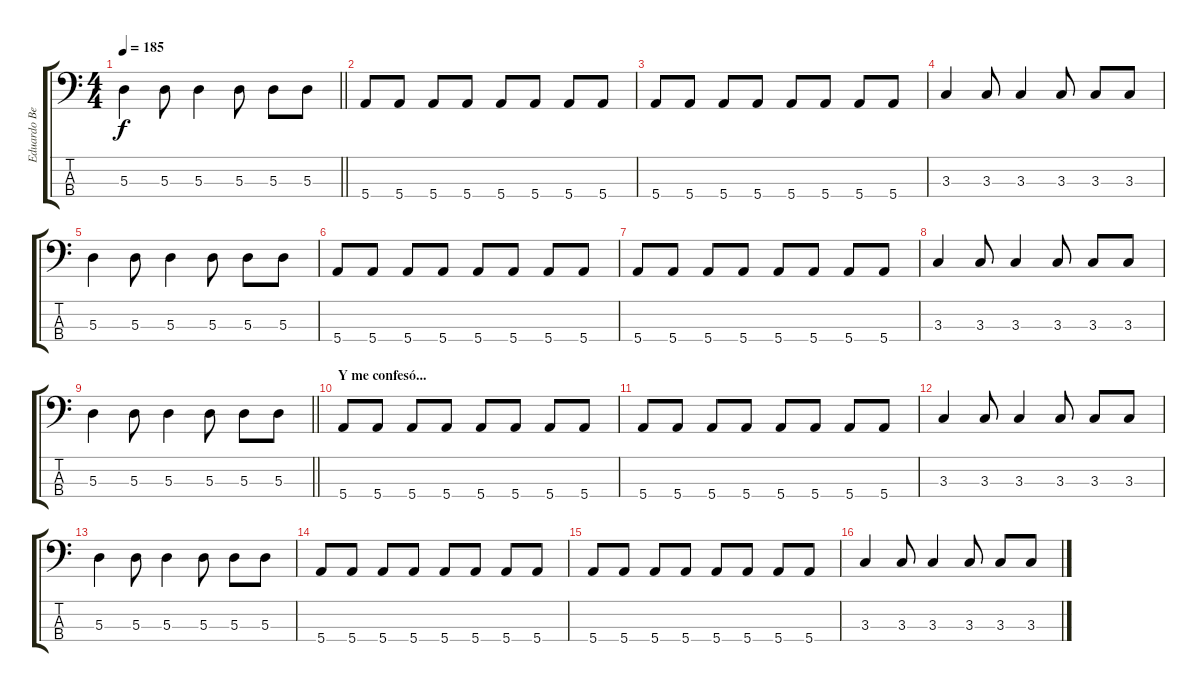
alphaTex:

\track ("Eduardo Beaumont 'Piñas' - Bajo" "Eduardo Be") {instrument electricbassfinger}
\staff {score tabs}
\tuning (G2 D2 A1 E1) {hide}
\ts (4 4)
\tempo 185
\clef f4
\barLineRight lightlight
\ks c
5.3.4{dy f} 5.3.8 5.3.4 5.3.8 5.3.8 5.3.8 |
\section ("" "")
5.4.8 5.4.8 5.4.8 5.4.8 5.4.8 5.4.8 5.4.8 5.4.8 |
5.4.8 5.4.8 5.4.8 5.4.8 5.4.8 5.4.8 5.4.8 5.4.8 |
3.3.4 3.3.8 3.3.4 3.3.8 3.3.8 3.3.8 |
5.3.4 5.3.8 5.3.4 5.3.8 5.3.8 5.3.8 |
5.4.8 5.4.8 5.4.8 5.4.8 5.4.8 5.4.8 5.4.8 5.4.8 |
5.4.8 5.4.8 5.4.8 5.4.8 5.4.8 5.4.8 5.4.8 5.4.8 |
3.3.4 3.3.8 3.3.4 3.3.8 3.3.8 3.3.8 |
\barLineRight lightlight
5.3.4 5.3.8 5.3.4 5.3.8 5.3.8 5.3.8 |
\section ("" "Y me confesó...")
5.4.8 5.4.8 5.4.8 5.4.8 5.4.8 5.4.8 5.4.8 5.4.8 |
5.4.8 5.4.8 5.4.8 5.4.8 5.4.8 5.4.8 5.4.8 5.4.8 |
3.3.4 3.3.8 3.3.4 3.3.8 3.3.8 3.3.8 |
5.3.4 5.3.8 5.3.4 5.3.8 5.3.8 5.3.8 |
5.4.8 5.4.8 5.4.8 5.4.8 5.4.8 5.4.8 5.4.8 5.4.8 |
5.4.8 5.4.8 5.4.8 5.4.8 5.4.8 5.4.8 5.4.8 5.4.8 |
3.3.4 3.3.8 3.3.4 3.3.8 3.3.8 3.3.8
